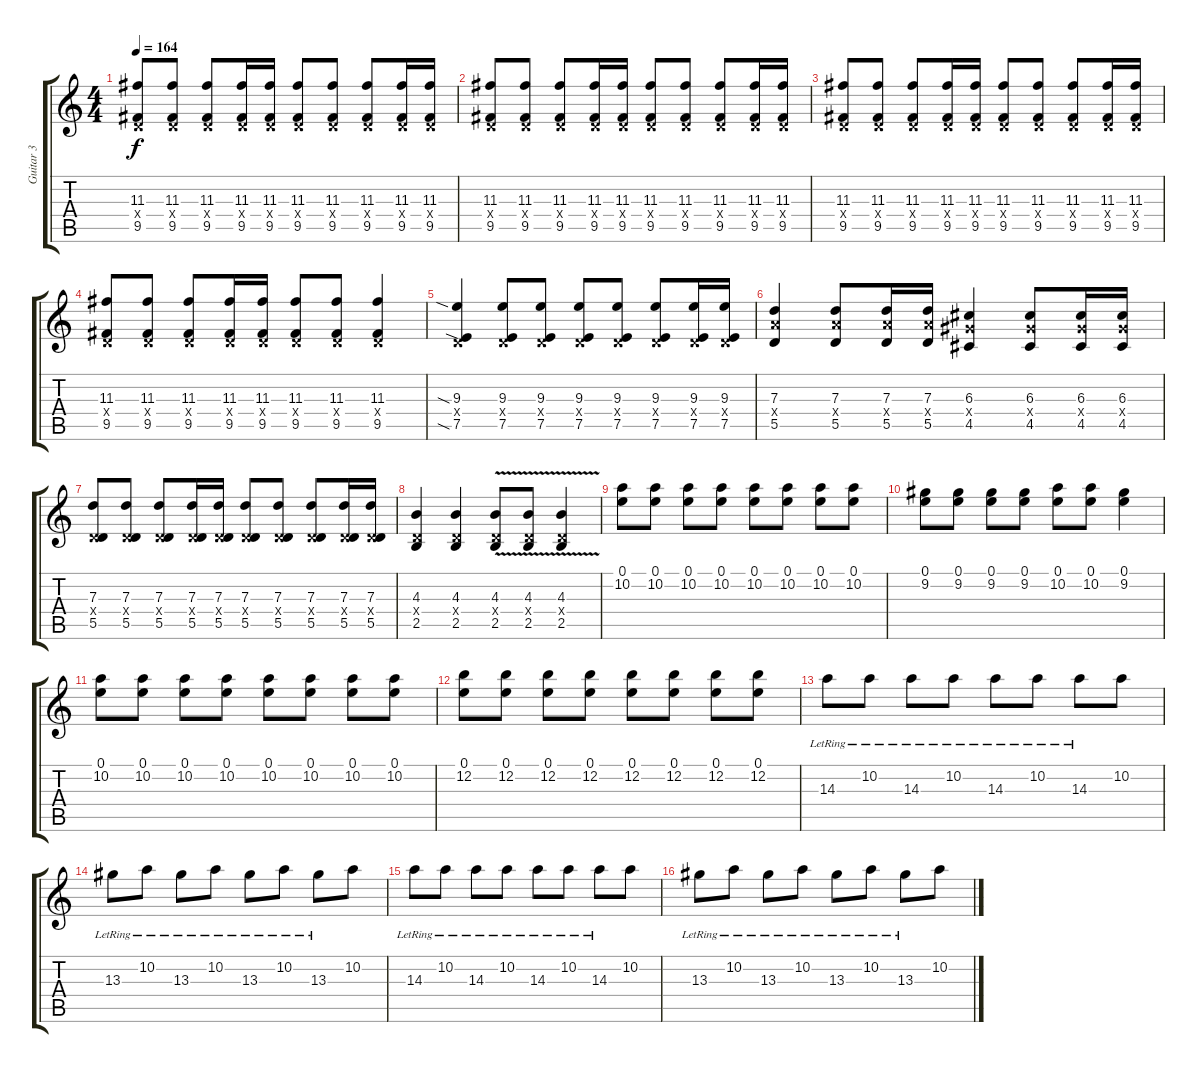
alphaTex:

\track ("Guitar 3" "Guitar 3") {instrument overdrivenguitar}
\staff {score tabs}
\tuning (E4 B3 G3 D3 A2 D2) {hide}
\ts (4 4)
\tempo 164
\clef g2
\ks c
(11.3 0.4{x} 9.5).8{dy f} (11.3 0.4{x} 9.5).8 (11.3 0.4{x} 9.5).8 (11.3 0.4{x} 9.5).16 (11.3 0.4{x} 9.5).16 (11.3 0.4{x} 9.5).8 (11.3 0.4{x} 9.5).8 (11.3 0.4{x} 9.5).8 (11.3 0.4{x} 9.5).16 (11.3 0.4{x} 9.5).16 |
(11.3 0.4{x} 9.5).8 (11.3 0.4{x} 9.5).8 (11.3 0.4{x} 9.5).8 (11.3 0.4{x} 9.5).16 (11.3 0.4{x} 9.5).16 (11.3 0.4{x} 9.5).8 (11.3 0.4{x} 9.5).8 (11.3 0.4{x} 9.5).8 (11.3 0.4{x} 9.5).16 (11.3 0.4{x} 9.5).16 |
(11.3 0.4{x} 9.5).8 (11.3 0.4{x} 9.5).8 (11.3 0.4{x} 9.5).8 (11.3 0.4{x} 9.5).16 (11.3 0.4{x} 9.5).16 (11.3 0.4{x} 9.5).8 (11.3 0.4{x} 9.5).8 (11.3 0.4{x} 9.5).8 (11.3 0.4{x} 9.5).16 (11.3 0.4{x} 9.5).16 |
(11.3 0.4{x} 9.5).8 (11.3 0.4{x} 9.5).8 (11.3 0.4{x} 9.5).8 (11.3 0.4{x} 9.5).16 (11.3 0.4{x} 9.5).16 (11.3 0.4{x} 9.5).8 (11.3 0.4{x} 9.5).8 (11.3 0.4{x} 9.5).4 |
(9.3{sia} 0.4{x} 7.5{sia}).4 (9.3 0.4{x} 7.5).8 (9.3 0.4{x} 7.5).8 (9.3 0.4{x} 7.5).8 (9.3 0.4{x} 7.5).8 (9.3 0.4{x} 7.5).8 (9.3 0.4{x} 7.5).16 (9.3 0.4{x} 7.5).16 |
(7.3 7.4{x} 5.5).4 (7.3 7.4{x} 5.5).8 (7.3 7.4{x} 5.5).16 (7.3 7.4{x} 5.5).16 (6.3 6.4{x} 4.5).4 (6.3 6.4{x} 4.5).8 (6.3 6.4{x} 4.5).16 (6.3 6.4{x} 4.5).16 |
(7.3 0.4{x} 5.5).8 (7.3 0.4{x} 5.5).8 (7.3 0.4{x} 5.5).8 (7.3 0.4{x} 5.5).16 (7.3 0.4{x} 5.5).16 (7.3 0.4{x} 5.5).8 (7.3 0.4{x} 5.5).8 (7.3 0.4{x} 5.5).8 (7.3 0.4{x} 5.5).16 (7.3 0.4{x} 5.5).16 |
(4.3 0.4{x} 2.5).4 (4.3 0.4{x} 2.5).4 (4.3{v} 0.4{x} 2.5).8 (4.3{v} 0.4{x} 2.5).8 (4.3{v} 0.4{x} 2.5).4 |
(0.1 10.2).8 (0.1 10.2).8 (0.1 10.2).8 (0.1 10.2).8 (0.1 10.2).8 (0.1 10.2).8 (0.1 10.2).8 (0.1 10.2).8 |
(0.1 9.2).8 (0.1 9.2).8 (0.1 9.2).8 (0.1 9.2).8 (0.1 10.2).8 (0.1 10.2).8 (0.1 9.2).4 |
(0.1 10.2).8 (0.1 10.2).8 (0.1 10.2).8 (0.1 10.2).8 (0.1 10.2).8 (0.1 10.2).8 (0.1 10.2).8 (0.1 10.2).8 |
(0.1 12.2).8 (0.1 12.2).8 (0.1 12.2).8 (0.1 12.2).8 (0.1 12.2).8 (0.1 12.2).8 (0.1 12.2).8 (0.1 12.2).8 |
14.3{lr}.8 10.2{lr}.8 14.3{lr}.8 10.2{lr}.8 14.3{lr}.8 10.2{lr}.8 14.3{lr}.8 10.2.8 |
13.3{lr}.8 10.2{lr}.8 13.3{lr}.8 10.2{lr}.8 13.3{lr}.8 10.2{lr}.8 13.3{lr}.8 10.2.8 |
14.3{lr}.8 10.2{lr}.8 14.3{lr}.8 10.2{lr}.8 14.3{lr}.8 10.2{lr}.8 14.3{lr}.8 10.2.8 |
13.3{lr}.8 10.2{lr}.8 13.3{lr}.8 10.2{lr}.8 13.3{lr}.8 10.2{lr}.8 13.3{lr}.8 10.2.8
